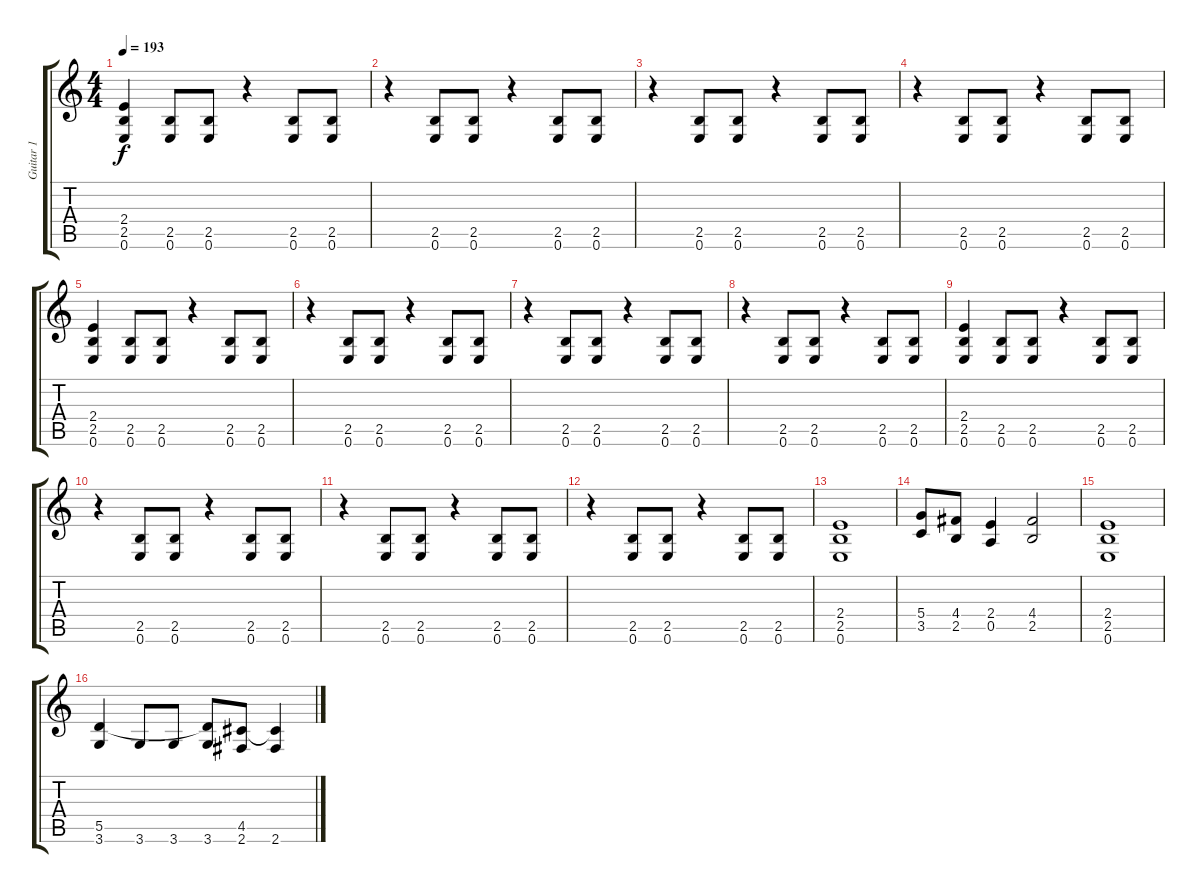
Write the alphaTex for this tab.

\track ("Guitar 1" "Guitar 1") {instrument distortionguitar}
\staff {score tabs}
\tuning (E4 B3 G3 D3 A2 E2) {hide}
\ts (4 4)
\tempo 193
\clef g2
\ks c
(2.4 2.5 0.6).4{dy f} (2.5 0.6).8 (2.5 0.6).8 r.4 (2.5 0.6).8 (2.5 0.6).8 |
r.4 (2.5 0.6).8 (2.5 0.6).8 r.4 (2.5 0.6).8 (2.5 0.6).8 |
r.4 (2.5 0.6).8 (2.5 0.6).8 r.4 (2.5 0.6).8 (2.5 0.6).8 |
r.4 (2.5 0.6).8 (2.5 0.6).8 r.4 (2.5 0.6).8 (2.5 0.6).8 |
(2.4 2.5 0.6).4 (2.5 0.6).8 (2.5 0.6).8 r.4 (2.5 0.6).8 (2.5 0.6).8 |
r.4 (2.5 0.6).8 (2.5 0.6).8 r.4 (2.5 0.6).8 (2.5 0.6).8 |
r.4 (2.5 0.6).8 (2.5 0.6).8 r.4 (2.5 0.6).8 (2.5 0.6).8 |
r.4 (2.5 0.6).8 (2.5 0.6).8 r.4 (2.5 0.6).8 (2.5 0.6).8 |
(2.4 2.5 0.6).4 (2.5 0.6).8 (2.5 0.6).8 r.4 (2.5 0.6).8 (2.5 0.6).8 |
r.4 (2.5 0.6).8 (2.5 0.6).8 r.4 (2.5 0.6).8 (2.5 0.6).8 |
r.4 (2.5 0.6).8 (2.5 0.6).8 r.4 (2.5 0.6).8 (2.5 0.6).8 |
r.4 (2.5 0.6).8 (2.5 0.6).8 r.4 (2.5 0.6).8 (2.5 0.6).8 |
(2.4 2.5 0.6).1 |
(5.4 3.5).8 (4.4 2.5).8 (2.4 0.5).4 (4.4 2.5).2 |
(2.4 2.5 0.6).1 |
(5.5 3.6).4 3.6.8 3.6.8 (5.5{t} 3.6).8 (4.5 2.6).8 (4.5{t} 2.6).4
